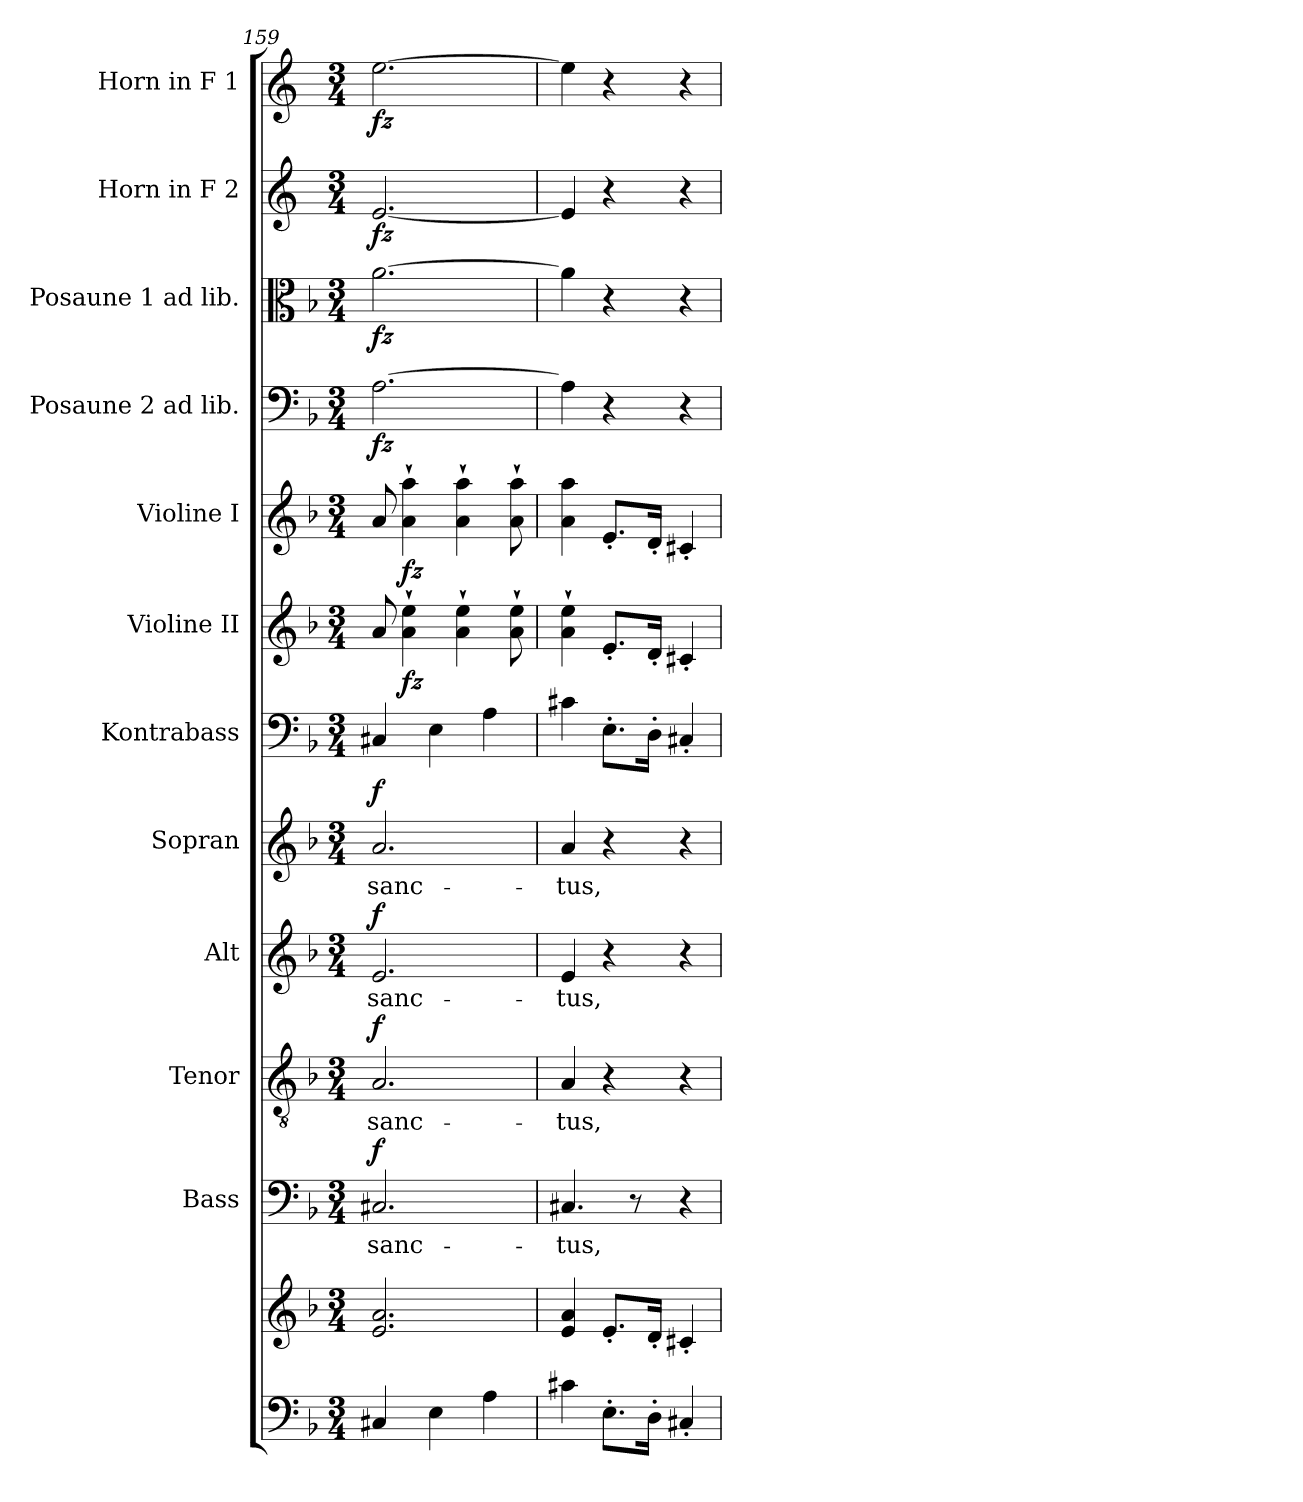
**kern	**kern	**kern	**text	**dynam	**kern	**text	**dynam	**kern	**text	**dynam	**kern	**text	**dynam	**kern	**kern	**dynam	**kern	**dynam	**kern	**dynam	**kern	**dynam	**kern	**dynam	**kern	**dynam
*part12	*part12	*part11	*part11	*part11	*part10	*part10	*part10	*part9	*part9	*part9	*part8	*part8	*part8	*part7	*part6	*part6	*part5	*part5	*part4	*part4	*part3	*part3	*part2	*part2	*part1	*part1
*staff13	*staff12	*staff11	*staff11	*staff11	*staff10	*staff10	*staff10	*staff9	*staff9	*staff9	*staff8	*staff8	*staff8	*staff7	*staff6	*staff6	*staff5	*staff5	*staff4	*staff4	*staff3	*staff3	*staff2	*staff2	*staff1	*staff1
*	*	*I"Bass	*	*	*I"Tenor	*	*	*I"Alt	*	*	*I"Sopran	*	*	*I"Kontrabass	*I"Violine II	*	*I"Violine I	*	*I"Posaune 2 ad lib.	*	*I"Posaune 1 ad lib.	*	*I"Horn in F 2	*	*I"Horn in F 1	*
*	*	*I'B.	*	*	*I'T.	*	*	*I'A.	*	*	*I'S.	*	*	*I'Kb.	*I'Vl. II	*	*I'Vl. I	*	*I'Pos. 2	*	*I'Pos. 1	*	*I'Hrn. F 2	*	*I'Hrn. F 1	*
*clefF4	*clefG2	*clefF4	*	*	*clefGv2	*	*	*clefG2	*	*	*clefG2	*	*	*clefF4	*clefG2	*	*clefG2	*	*clefF4	*	*clefC3	*	*clefG2	*	*clefG2	*
*	*	*	*	*	*	*	*	*	*	*	*	*	*	*ITrd7c12	*	*	*	*	*	*	*	*	*ITrd4c7	*	*ITrd4c7	*
*k[b-]	*k[b-]	*k[b-]	*	*	*k[b-]	*	*	*k[b-]	*	*	*k[b-]	*	*	*k[b-]	*k[b-]	*	*k[b-]	*	*k[b-]	*	*k[b-]	*	*k[b-]	*	*k[b-]	*
*F:	*F:	*F:	*	*	*F:	*	*	*F:	*	*	*F:	*	*	*F:	*F:	*	*F:	*	*F:	*	*F:	*	*F:	*	*F:	*
*M3/4	*M3/4	*M3/4	*	*	*M3/4	*	*	*M3/4	*	*	*M3/4	*	*	*M3/4	*M3/4	*	*M3/4	*	*M3/4	*	*M3/4	*	*M3/4	*	*M3/4	*
=159	=159	=159	=159	=159	=159	=159	=159	=159	=159	=159	=159	=159	=159	=159	=159	=159	=159	=159	=159	=159	=159	=159	=159	=159	=159	=159
!	!	!	!LO:LY:b	!LO:DY:a	!	!LO:LY:b	!LO:DY:a	!	!LO:LY:b	!LO:DY:a	!	!LO:LY:b	!LO:DY:a	!	!	!	!	!	!	!LO:DY:b	!	!LO:DY:b	!	!LO:DY:b	!	!LO:DY:b
4C#X/	2.e/ 2.a/	2.C#X/	sanc-	f	2.A/	sanc-	f	2.e/	sanc-	f	2.a/	sanc-	f	4CC#X/	8a/	.	8a/	.	[2.A\	fz	[2.a\	fz	[2.A/	fz	[2.a\	fz
!	!	!	!	!	!	!	!	!	!	!	!	!	!	!	!	!LO:DY:b	!	!LO:DY:b	!	!	!	!	!	!	!	!
.	.	.	.	.	.	.	.	.	.	.	.	.	.	.	4a\`> 4ee\`>	fz	4a\`> 4aa\`>	fz	.	.	.	.	.	.	.	.
4E\	.	.	.	.	.	.	.	.	.	.	.	.	.	4EE\	.	.	.	.	.	.	.	.	.	.	.	.
.	.	.	.	.	.	.	.	.	.	.	.	.	.	.	4a\`> 4ee\`>	.	4a\`> 4aa\`>	.	.	.	.	.	.	.	.	.
4A\	.	.	.	.	.	.	.	.	.	.	.	.	.	4AA\	.	.	.	.	.	.	.	.	.	.	.	.
.	.	.	.	.	.	.	.	.	.	.	.	.	.	.	8a\`> 8ee\`>	.	8a\`> 8aa\`>	.	.	.	.	.	.	.	.	.
=160	=160	=160	=160	=160	=160	=160	=160	=160	=160	=160	=160	=160	=160	=160	=160	=160	=160	=160	=160	=160	=160	=160	=160	=160	=160	=160
!	!	!	!LO:LY:b	!	!	!LO:LY:b	!	!	!LO:LY:b	!	!	!LO:LY:b	!	!	!	!	!	!	!	!	!	!	!	!	!	!
4c#X\	4e/ 4a/	4.C#X/	-tus,	.	4A/	-tus,	.	4e/	-tus,	.	4a/	-tus,	.	4C#X\	4a\`> 4ee\`>	.	4a\ 4aa\	.	4A\]	.	4a\]	.	4A/]	.	4a\]	.
8.E'>\L	8.e'</L	.	.	.	4r	.	.	4r	.	.	4r	.	.	8.EE'>\L	8.e'</L	.	8.e'</L	.	4r	.	4r	.	4r	.	4r	.
.	.	8r	.	.	.	.	.	.	.	.	.	.	.	.	.	.	.	.	.	.	.	.	.	.	.	.
16D'>\Jk	16d'</Jk	.	.	.	.	.	.	.	.	.	.	.	.	16DD'>\Jk	16d'</Jk	.	16d'</Jk	.	.	.	.	.	.	.	.	.
4C#X'</	4c#X'</	4r	.	.	4r	.	.	4r	.	.	4r	.	.	4CC#X'</	4c#X'</	.	4c#X'</	.	4r	.	4r	.	4r	.	4r	.
=	=	=	=	=	=	=	=	=	=	=	=	=	=	=	=	=	=	=	=	=	=	=	=	=	=	=
*-	*-	*-	*-	*-	*-	*-	*-	*-	*-	*-	*-	*-	*-	*-	*-	*-	*-	*-	*-	*-	*-	*-	*-	*-	*-	*-
